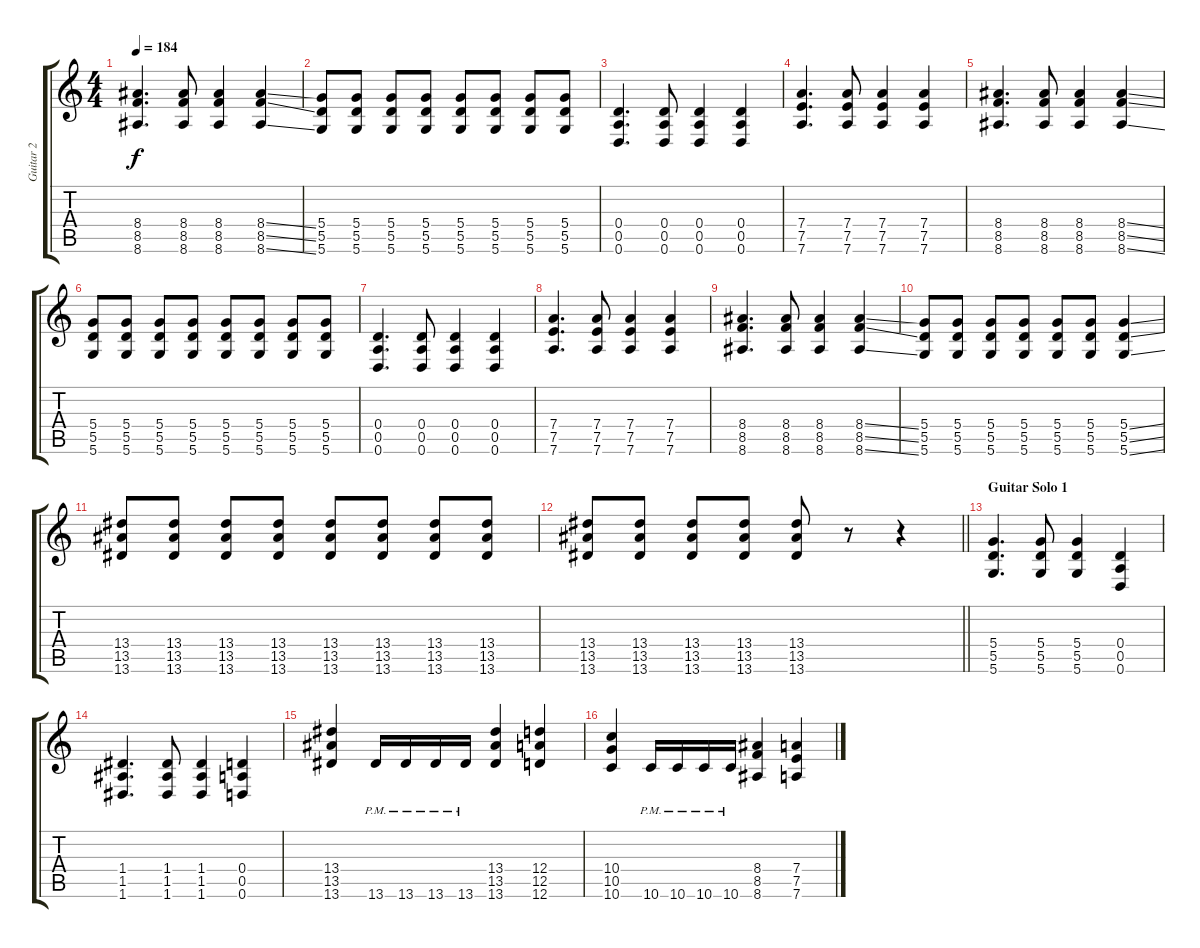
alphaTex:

\track ("Guitar 2" "Guitar 2") {instrument distortionguitar}
\staff {score tabs}
\tuning (E4 B3 G3 D3 A2 D2) {hide}
\ts (4 4)
\tempo 184
\clef g2
\ks c
(8.4 8.5 8.6).4{d dy f} (8.4 8.5 8.6).8 (8.4 8.5 8.6).4 (8.4{ss} 8.5{ss} 8.6{ss}).4 |
(5.4 5.5 5.6).8 (5.4 5.5 5.6).8 (5.4 5.5 5.6).8 (5.4 5.5 5.6).8 (5.4 5.5 5.6).8 (5.4 5.5 5.6).8 (5.4 5.5 5.6).8 (5.4 5.5 5.6).8 |
(0.4 0.5 0.6).4{d} (0.4 0.5 0.6).8 (0.4 0.5 0.6).4 (0.4 0.5 0.6).4 |
(7.4 7.5 7.6).4{d} (7.4 7.5 7.6).8 (7.4 7.5 7.6).4 (7.4 7.5 7.6).4 |
(8.4 8.5 8.6).4{d} (8.4 8.5 8.6).8 (8.4 8.5 8.6).4 (8.4{ss} 8.5{ss} 8.6{ss}).4 |
(5.4 5.5 5.6).8 (5.4 5.5 5.6).8 (5.4 5.5 5.6).8 (5.4 5.5 5.6).8 (5.4 5.5 5.6).8 (5.4 5.5 5.6).8 (5.4 5.5 5.6).8 (5.4 5.5 5.6).8 |
(0.4 0.5 0.6).4{d} (0.4 0.5 0.6).8 (0.4 0.5 0.6).4 (0.4 0.5 0.6).4 |
(7.4 7.5 7.6).4{d} (7.4 7.5 7.6).8 (7.4 7.5 7.6).4 (7.4 7.5 7.6).4 |
(8.4 8.5 8.6).4{d} (8.4 8.5 8.6).8 (8.4 8.5 8.6).4 (8.4{ss} 8.5{ss} 8.6{ss}).4 |
(5.4 5.5 5.6).8 (5.4 5.5 5.6).8 (5.4 5.5 5.6).8 (5.4 5.5 5.6).8 (5.4 5.5 5.6).8 (5.4 5.5 5.6).8 (5.4{ss} 5.5{ss} 5.6{ss}).4 |
(13.4 13.5 13.6).8 (13.4 13.5 13.6).8 (13.4 13.5 13.6).8 (13.4 13.5 13.6).8 (13.4 13.5 13.6).8 (13.4 13.5 13.6).8 (13.4 13.5 13.6).8 (13.4 13.5 13.6).8 |
\barLineRight lightlight
(13.4 13.5 13.6).8 (13.4 13.5 13.6).8 (13.4 13.5 13.6).8 (13.4 13.5 13.6).8 (13.4 13.5 13.6).8 r.8 r.4 |
\section ("" "Guitar Solo 1")
(5.4 5.5 5.6).4{d} (5.4 5.5 5.6).8 (5.4 5.5 5.6).4 (0.4 0.5 0.6).4 |
(1.4 1.5 1.6).4{d} (1.4 1.5 1.6).8 (1.4 1.5 1.6).4 (0.4 0.5 0.6).4 |
(13.4 13.5 13.6).4 13.6{pm}.16 13.6{pm}.16 13.6{pm}.16 13.6{pm}.16 (13.4 13.5 13.6).4 (12.4 12.5 12.6).4 |
(10.4 10.5 10.6).4 10.6{pm}.16 10.6{pm}.16 10.6{pm}.16 10.6{pm}.16 (8.4 8.5 8.6).4 (7.4 7.5 7.6).4
